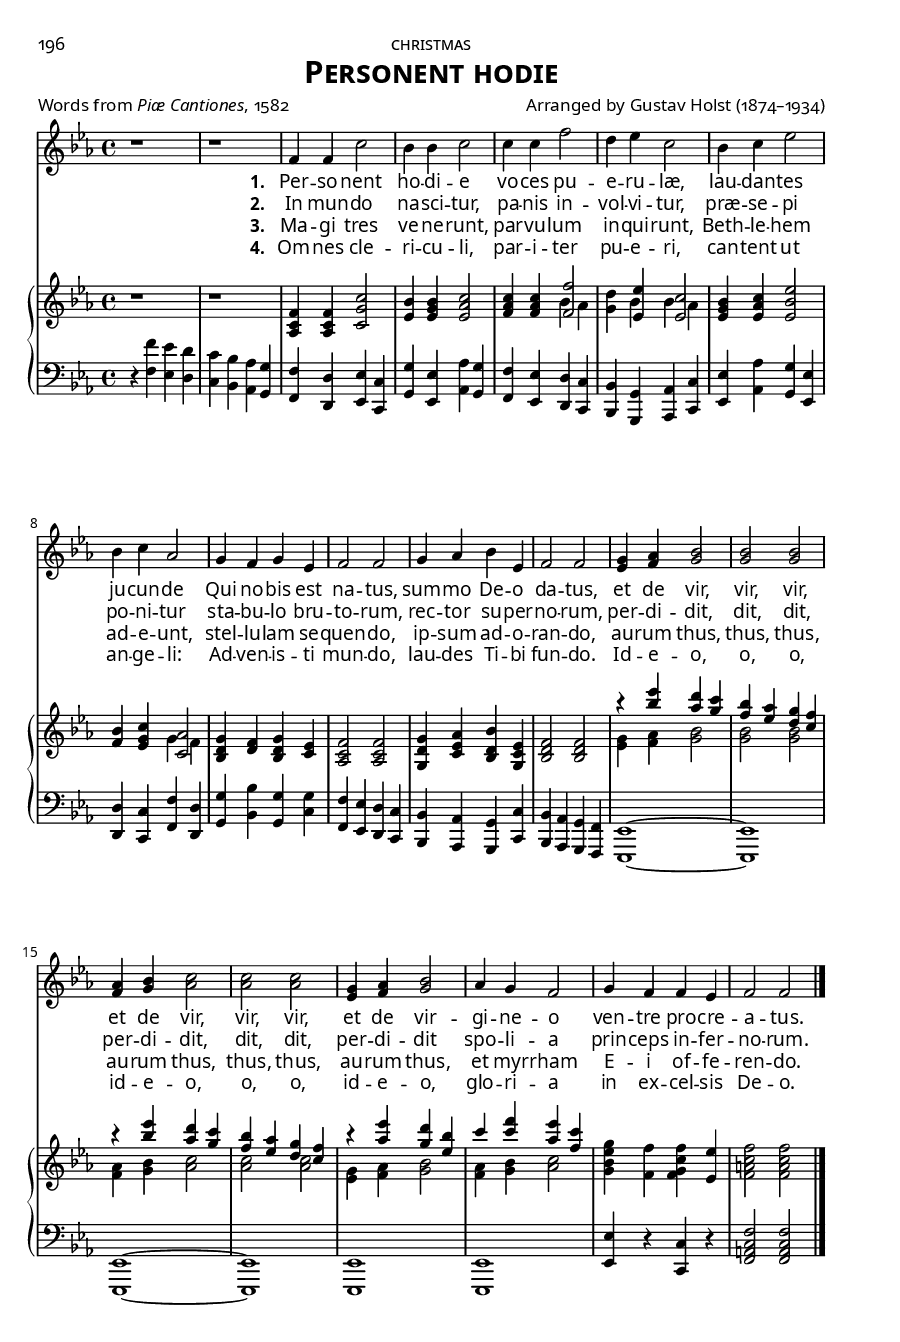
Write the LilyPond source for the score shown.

\version "2.14.2"
\include "util.ly"
\header {
  title = \markup{\override #'(font-name . "Garamond Premier Pro Semibold"){ \abs-fontsize #15 \smallCapsOldStyle"Personent hodie"}}
  poet = \markup \concat{"Words from " \italic "Piæ Cantiones" \oldStyleNum", 1582"}
  composer = \markup\oldStyleNum"Arranged by Gustav Holst (1874–1934)"
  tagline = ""
}
\paper {
  %print-all-headers = ##f
  paper-height = 9\in
  paper-width = 6\in
  indent = 0\in
  %system-system-spacing = #'((basic-distance . 10) (padding . 0))
  %system-system-spacing =
  %  #'((basic-distance . 0)
  %     (minimum-distance . 0)
  %     (padding . -0.35)
  %     (stretchability . 100))
  ragged-last-bottom = ##f
  ragged-bottom = ##f
  two-sided = ##t
  inner-margin = 0.5\in
  outer-margin = 0.25\in
  top-margin = 0.25\in
  bottom-margin = 0.25\in
  first-page-number = #196
  print-first-page-number = ##t
  headerLine = \markup{\override #'(font-name . "Garamond Premier Pro") \smallCapsOldStyle"christmas"}
  oddHeaderMarkup = \markup\fill-line{
     \override #'(font-name . "Garamond Premier Pro")\abs-fontsize #8.5
     \combine 
        \fill-line{"" \on-the-fly #print-page-number-check-first
        \oldStylePageNum""
        }
        \fill-line{\headerLine}
  }
  evenHeaderMarkup = \markup {
     \override #'(font-name . "Garamond Premier Pro")\abs-fontsize #8.5
     \combine
        \on-the-fly #print-page-number-check-first
        \oldStylePageNum""
        \fill-line{\headerLine}
  }
}
#(set-global-staff-size 15) \paper{ #(define fonts (make-pango-font-tree "GoudyOlSt BT" "Garamond Premier Pro" "Garamond Premier Pro" (/ 15 20))) }
global = {
  \key ees \major
  \time 4/4
  \autoBeamOff
}

sopMusic = \relative c' {
  b'1\rest |
  b1\rest |
  \oneVoice
  f4 f c'2 |
  bes4 bes c2 |
  c4 c f2 |
  d4 ees c2 |
  
  bes4 c ees2 |
  bes4 c aes2 |
  g4 f g ees |
  f2 f |
  g4 aes bes ees, |
  f2 f |
  <ees g>4 <f aes> <bes g>2 |
  
  <bes g> <bes g> |
  <aes f>4 <bes g> <c aes>2 |
  <c aes> <c aes> |
  <g ees>4 <aes f> <bes g>2 |
  aes4 g f2 |
  g4 f f ees |
  f2 f \bar "|."
}
sopWords = \lyricmode {
  
}

altoMusic = \relative c' {
  
}
altoWords = \lyricmode {
  \set stanza = #"1. "
  Per -- so -- nent ho -- di -- e
  vo -- ces pu -- e -- ru -- læ,
  lau -- dan -- tes ju -- cun -- de
  Qui no -- bis est na -- tus,
  sum -- mo De -- o da -- tus,
  et de vir, vir, vir,
  et de vir, vir, vir,
  et de vir -- gi -- ne -- o
  ven -- tre pro -- cre -- a -- tus.
}
altoWordsII = \lyricmode {
%\markup\italic
  \set stanza = #"2. "
  In mun -- do na -- sci -- tur,
  pa -- nis in -- vol -- vi -- tur,
  præ -- se -- pi po -- ni -- tur
  sta -- bu -- lo bru -- to -- rum,
  rec -- tor su -- per -- no -- rum,
  per -- di -- dit, dit, dit,
  per -- di -- dit, dit, dit,
  per -- di -- dit spo -- li -- a
  prin -- ceps in -- fer -- no -- rum.
}
altoWordsIII = \lyricmode {
  \set stanza = #"3. "
  Ma -- gi tres ve -- ne -- runt,
  par -- vu -- lum in -- qui -- runt,
  Beth -- le -- hem ad -- e -- unt,
  stel -- lu -- lam se -- quen -- do,
  ip -- sum ad -- o -- ran -- do,
  au -- rum thus, thus, thus,
  au -- rum thus, thus, thus,
  au -- rum thus, et myr -- rham
  E -- i of -- fe -- ren -- do.
}
altoWordsIV = \lyricmode {
  \set stanza = #"4. "
  Om -- nes cle -- ri -- cu -- li,
  par -- i -- ter pu -- e -- ri,
  can -- tent ut an -- ge -- li:
  Ad -- ven -- is -- ti mun -- do,
  lau -- des Ti -- bi fun -- do.
  Id -- e -- o, o, o,
  id -- e -- o, o, o,
  id -- e -- o, glo -- ri -- a
  in ex -- cel -- sis De -- o.
}
altoWordsV = \lyricmode {
  \set stanza = #"5. "
  \set ignoreMelismata = ##t
}
altoWordsVI = \lyricmode {
  \set stanza = #"6. "
  \set ignoreMelismata = ##t
}
tenorMusic = \relative c' {
  
}
tenorWords = \lyricmode {

}

bassMusic = \relative c {
 
}
bassWords = \lyricmode {

}

pianoRH = \relative c' {
  \set Staff.midiInstrument = "piano"
  r1 |
  r1 |
  <f c aes>4 q <c g' c>2 |
  <ees bes'>4 <ees g bes> <ees aes c>2 |
  <f aes c>4 q << <f f'>2 \\ {bes4 aes} >> |
  <g d'>4 << {<ees ees'> <ees c'>2} \\ {bes'4 bes aes} >> |
  
  <ees g bes>4 <ees aes c> <ees bes' ees>2 |
  <f bes>4 <ees g c> << <c aes'>2 \\ {g'4 f} >> |
  <g d bes>4 <f d> <g d bes> <ees c> |
  <f c aes>2 q |
  <g d g,>4 <aes ees c> <bes d, bes> <ees, c g> |
  <f d bes>2 q |
  << {b'4\rest <bes ees> <aes d> <g c>} \\ {<g, ees>4 <aes f> <bes g>2} >> |
  
  <<
    {
      <f' bes>4 <ees aes> <d g> <c f> |
      b'4\rest <bes ees> <aes d> <g c> |
      <f bes>4 <ees aes> <d g> <c f> |
      b'4\rest <aes ees'> <g d'> <ees bes'> |
      c'4 <c f> <aes ees'> <f c'> |
    } \\
    {
      <g, bes>2 q|
      <f aes>4 <g bes> <aes c>2 |
      q q |
      <g ees>4 <aes f> <bes g>2 |
      <aes f>4 <bes g> <c aes>2 |
    }
  >>
  <g bes ees g>4 <f f'> <f g c f> <ees ees'> |
  <f a c f>2 q \bar "||"
}
pianoLH = \relative c' {
  \set Staff.midiInstrument = "piano"
  r4 <f f,> <ees ees,> <d d,> |
  <c c,> <bes bes,> <aes aes,> <g g,> |
  <f f,> <d d,> <ees ees,> <c c,> |
  <g g'> <ees ees'> <aes aes'> <g g'> |
  <f f'> <ees ees'> <d d'> <c c'> |
  <bes bes'> <g g'> <aes aes'> <c c'> |
  
  <ees ees'> <aes aes'> <g g'> <ees ees'> |
  <d d'> <c c'> <f f'> <d d'> |
  <g g'> <bes bes'> <g g'> <c g'> |
  <f f,> <ees ees,> <d d,> <c c,> |
  <bes bes,> <aes aes,> <g g,> <c c,> |
  <bes bes,> <aes aes,> <g g,> <f f,> |
  <ees ees,>1~ |
  
  q |
  q~ |
  q |
  q |
  q |
  <ees ees'>4 r <c c'> r |
  <f a c f>2 q \bar "|."
}

\score {
  <<
   \new ChoirStaff <<
    \new Staff = women <<
      \new Voice = "sopranos" { \voiceOne << \global \sopMusic >> }
      \new Voice = "altos" { \voiceTwo << \global \altoMusic >> }
    >>
    \new Lyrics \with { alignAboveContext = #"women" \override VerticalAxisGroup #'nonstaff-relatedstaff-spacing = #'((basic-distance . 1))} \lyricsto "sopranos" \sopWords
    \new Lyrics = "altosVI"  \with { alignBelowContext = #"women" } \lyricsto "sopranos" \altoWordsVI
    \new Lyrics = "altosV"  \with { alignBelowContext = #"women" } \lyricsto "sopranos" \altoWordsV
    \new Lyrics = "altosIV"  \with { alignBelowContext = #"women" } \lyricsto "sopranos" \altoWordsIV
    \new Lyrics = "altosIII"  \with { alignBelowContext = #"women" } \lyricsto "sopranos" \altoWordsIII
    \new Lyrics = "altosII"  \with { alignBelowContext = #"women" } \lyricsto "sopranos" \altoWordsII
    \new Lyrics = "altos"  \with { alignBelowContext = #"women" } \lyricsto "sopranos" \altoWords
  >>
    \new PianoStaff << \new Staff { \new Voice { \global \pianoRH } } \new Staff { \clef "bass" \global \pianoLH } >>
  >>
  \layout {
    \context {
      \Score
      \override SpacingSpanner #'base-shortest-duration = #(ly:make-moment 1 8)
      \override SpacingSpanner #'common-shortest-duration = #(ly:make-moment 1 4)
    }
    \context {
      % Remove all empty staves
      % \Staff \RemoveEmptyStaves \override VerticalAxisGroup #'remove-first = ##t
    }
    \context {
      \Lyrics
      \override LyricText #'X-offset = #center-on-word
    }
  }
  \midi {
    \tempo 4 = 120
    \set Staff.midiInstrument = "flute"
  
    \context {
      \Voice
      \remove "Dynamic_performer"
    }
  }
}
